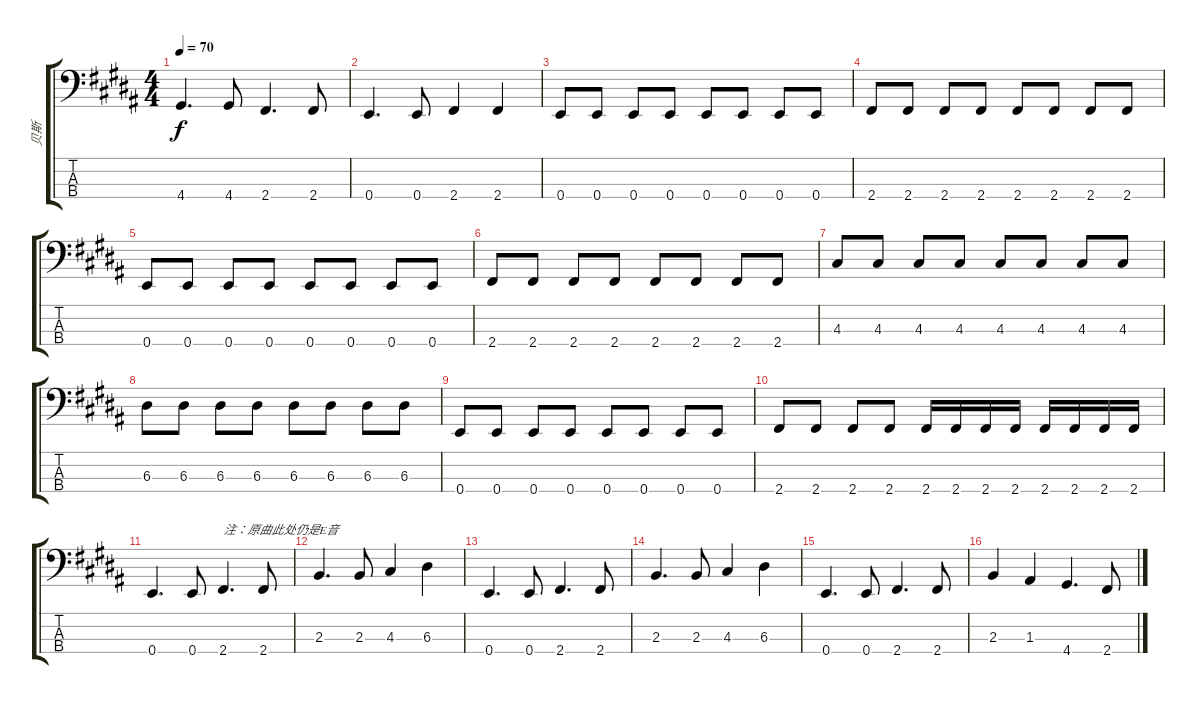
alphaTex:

\track ("贝斯" "贝斯") {instrument electricbassfinger}
\staff {score tabs}
\tuning (G2 D2 A1 E1) {hide}
\ts (4 4)
\tempo 70
\clef f4
\ks b
4.4.4{d dy f} 4.4.8 2.4.4{d} 2.4.8 |
0.4.4{d} 0.4.8 2.4.4 2.4.4 |
0.4.8 0.4.8 0.4.8 0.4.8 0.4.8 0.4.8 0.4.8 0.4.8 |
2.4.8 2.4.8 2.4.8 2.4.8 2.4.8 2.4.8 2.4.8 2.4.8 |
0.4.8 0.4.8 0.4.8 0.4.8 0.4.8 0.4.8 0.4.8 0.4.8 |
2.4.8 2.4.8 2.4.8 2.4.8 2.4.8 2.4.8 2.4.8 2.4.8 |
4.3.8 4.3.8 4.3.8 4.3.8 4.3.8 4.3.8 4.3.8 4.3.8 |
6.3.8 6.3.8 6.3.8 6.3.8 6.3.8 6.3.8 6.3.8 6.3.8 |
0.4.8 0.4.8 0.4.8 0.4.8 0.4.8 0.4.8 0.4.8 0.4.8 |
2.4.8 2.4.8 2.4.8 2.4.8 2.4.16 2.4.16 2.4.16 2.4.16 2.4.16 2.4.16 2.4.16 2.4.16 |
0.4.4{d} 0.4.8 2.4.4{d txt "注：原曲此处仍是E音"} 2.4.8 |
2.3.4{d} 2.3.8 4.3.4 6.3.4 |
0.4.4{d} 0.4.8 2.4.4{d} 2.4.8 |
2.3.4{d} 2.3.8 4.3.4 6.3.4 |
0.4.4{d} 0.4.8 2.4.4{d} 2.4.8 |
2.3.4 1.3.4 4.4.4{d} 2.4.8
